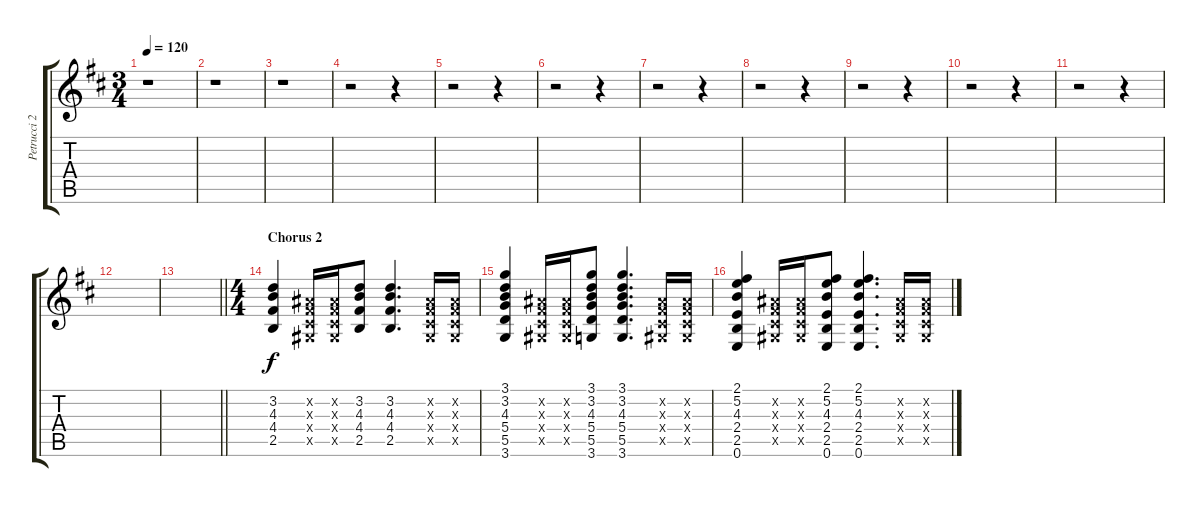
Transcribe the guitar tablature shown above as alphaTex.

\track ("Petrucci 2" "Petrucci 2") {instrument overdrivenguitar}
\staff {score tabs}
\tuning (E4 B3 G3 D3 A2 E2) {hide}
\ts (3 4)
\tempo 120
\clef g2
\ks bminor
r.1{dy f} |
r.1 |
r.1 |
r.2 r.4 |
r.2 r.4 |
r.2 r.4 |
r.2 r.4 |
r.2 r.4 |
r.2 r.4 |
r.2 r.4 |
r.2 r.4 |
|
\barLineRight lightlight
|
\ts (4 4)
\section ("" "Chorus 2")
(3.2 4.3 4.4 2.5).4{volume 8} (-1.2{x} -1.3{x} -1.4{x} -1.5{x}).16 (-1.2{x} -1.3{x} -1.4{x} -1.5{x}).16 (3.2 4.3 4.4 2.5).8 (3.2 4.3 4.4 2.5).4{d} (-1.2{x} -1.3{x} -1.4{x} -1.5{x}).16 (-1.2{x} -1.3{x} -1.4{x} -1.5{x}).16 |
(3.1 3.2 4.3 5.4 5.5 3.6).4 (-1.2{x} -1.3{x} -1.4{x} -1.5{x}).16 (-1.2{x} -1.3{x} -1.4{x} -1.5{x}).16 (3.1 3.2 4.3 5.4 5.5 3.6).8 (3.1 3.2 4.3 5.4 5.5 3.6).4{d} (-1.2{x} -1.3{x} -1.4{x} -1.5{x}).16 (-1.2{x} -1.3{x} -1.4{x} -1.5{x}).16 |
(2.1 5.2 4.3 2.4 2.5 0.6).4 (-1.2{x} -1.3{x} -1.4{x} -1.5{x}).16 (-1.2{x} -1.3{x} -1.4{x} -1.5{x}).16 (2.1 5.2 4.3 2.4 2.5 0.6).8 (2.1 5.2 4.3 2.4 2.5 0.6).4{d} (-1.2{x} -1.3{x} -1.4{x} -1.5{x}).16 (-1.2{x} -1.3{x} -1.4{x} -1.5{x}).16
